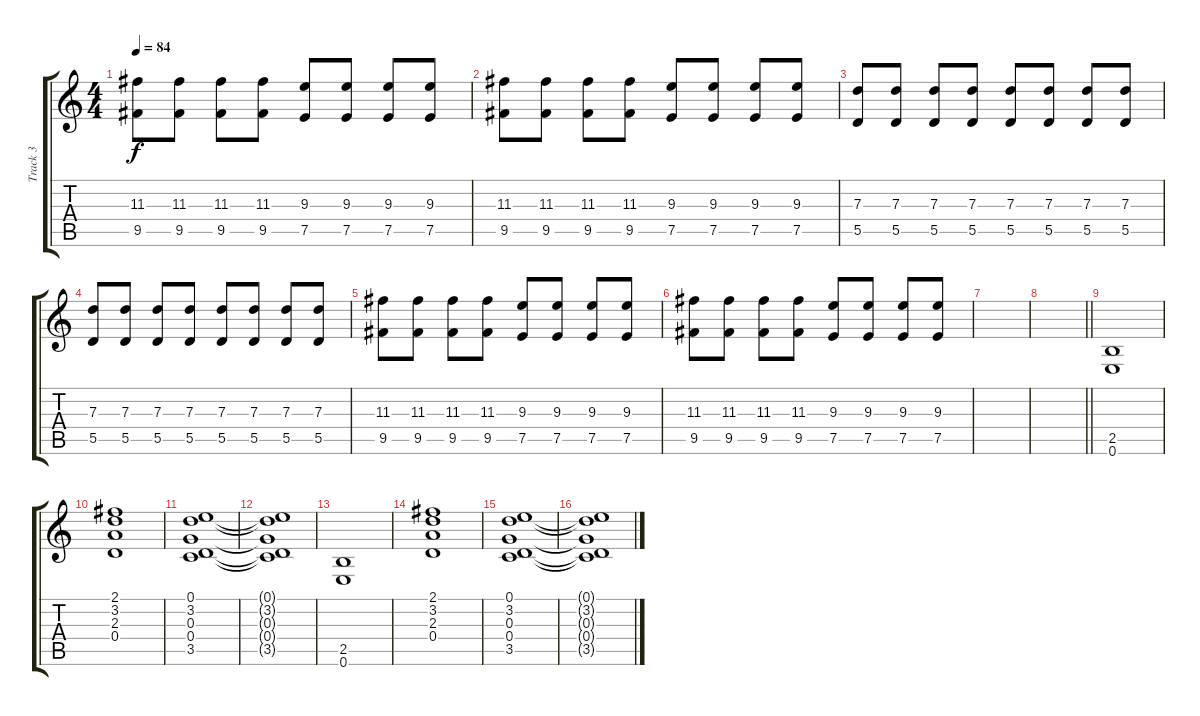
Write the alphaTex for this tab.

\track ("Track 3" "Track 3") {instrument electricguitarjazz}
\staff {score tabs}
\tuning (E4 B3 G3 D3 A2 E2) {hide}
\ts (4 4)
\tempo 84
\clef g2
\ks c
(11.3 9.5).8{dy f volume 14 instrument distortionguitar} (11.3 9.5).8{instrument distortionguitar} (11.3 9.5).8{instrument distortionguitar} (11.3 9.5).8{instrument distortionguitar} (9.3 7.5).8{instrument distortionguitar} (9.3 7.5).8{instrument distortionguitar} (9.3 7.5).8{instrument distortionguitar} (9.3 7.5).8{instrument distortionguitar} |
(11.3 9.5).8{volume 14 instrument distortionguitar} (11.3 9.5).8{instrument distortionguitar} (11.3 9.5).8{instrument distortionguitar} (11.3 9.5).8{instrument distortionguitar} (9.3 7.5).8{instrument distortionguitar} (9.3 7.5).8{instrument distortionguitar} (9.3 7.5).8{instrument distortionguitar} (9.3 7.5).8{instrument distortionguitar} |
(7.3 5.5).8 (7.3 5.5).8 (7.3 5.5).8 (7.3 5.5).8 (7.3 5.5).8 (7.3 5.5).8 (7.3 5.5).8 (7.3 5.5).8 |
(7.3 5.5).8 (7.3 5.5).8 (7.3 5.5).8 (7.3 5.5).8 (7.3 5.5).8 (7.3 5.5).8 (7.3 5.5).8 (7.3 5.5).8 |
(11.3 9.5).8{volume 14 instrument distortionguitar} (11.3 9.5).8{instrument distortionguitar} (11.3 9.5).8{instrument distortionguitar} (11.3 9.5).8{instrument distortionguitar} (9.3 7.5).8{instrument distortionguitar} (9.3 7.5).8{instrument distortionguitar} (9.3 7.5).8{instrument distortionguitar} (9.3 7.5).8{instrument distortionguitar} |
(11.3 9.5).8{volume 14 instrument distortionguitar} (11.3 9.5).8{instrument distortionguitar} (11.3 9.5).8{instrument distortionguitar} (11.3 9.5).8{instrument distortionguitar} (9.3 7.5).8{instrument distortionguitar} (9.3 7.5).8{instrument distortionguitar} (9.3 7.5).8{instrument distortionguitar} (9.3 7.5).8{instrument distortionguitar} |
|
\barLineRight lightlight
|
(2.5 0.6).1{volume 10 instrument electricguitarjazz} |
(2.1 3.2 2.3 0.4).1 |
(0.1 3.2 0.3 0.4 3.5).1 |
(0.1{t} 3.2{t} 0.3{t} 0.4{t} 3.5{t}).1 |
(2.5 0.6).1 |
(2.1 3.2 2.3 0.4).1 |
(0.1 3.2 0.3 0.4 3.5).1 |
(0.1{t} 3.2{t} 0.3{t} 0.4{t} 3.5{t}).1
